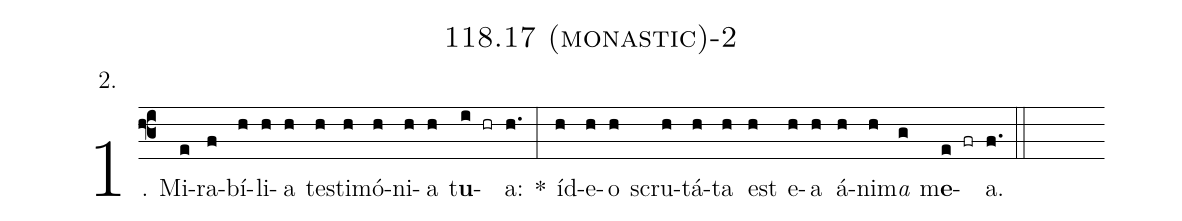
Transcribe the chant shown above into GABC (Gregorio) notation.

name: 118.17 (monastic)-2;
annotation: 2.;
%%
(f3)1. Mi(e)ra(f)bí(h)li(h)a(h) tes(h)ti(h)mó(h)ni(h)a(h) t<b>u</b>(i hr)a:(h.) *(:) íd(h)e(h)o(h) scru(h)tá(h)ta(h) est(h) e(h)a(h) á(h)ni(h)m<i>a</i>(g) m<b>e</b>(e fr)a.(f.) (::)
